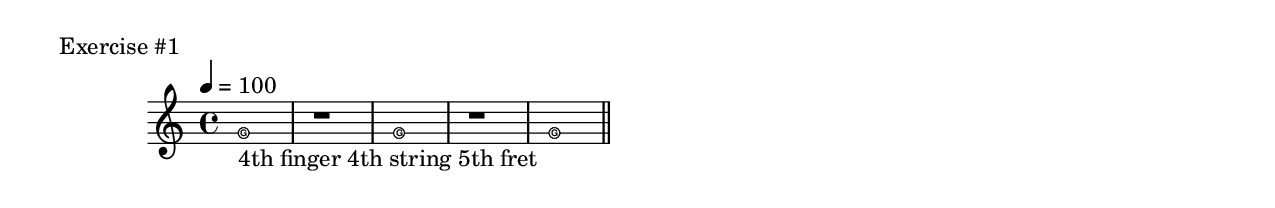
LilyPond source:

%% Generated by lilypond-book
%% Options: [indent=0\mm,line-width=278\pt]
\include "lilypond-book-preamble.ly"


% ****************************************************************
% Start cut-&-pastable-section
% ****************************************************************



\paper {
  indent = 0\mm
  line-width = 278\pt
  % offset the left padding, also add 1mm as lilypond creates cropped
  % images with a little space on the right
  line-width = #(- line-width (* mm  3.000000) (* mm 1))
}

\layout {
  
}





% ****************************************************************
% ly snippet:
% ****************************************************************
\sourcefileline 64
\paper {
	#(set-paper-size "letter")
}

\book {
	\score {
		\relative c' {
			\easyHeadsOn
			\tempo 4=100
			\clef treble
			\key c \major
			\override Staff.TimeSignature #'style = #'()
			\time 4/4
			g'1_\markup { 4th finger 4th string 5th fret }
			r g r g
			\bar "||"
		}
	\header {
		piece = "Exercise #1"
	}
	}
}



% ****************************************************************
% end ly snippet
% ****************************************************************
